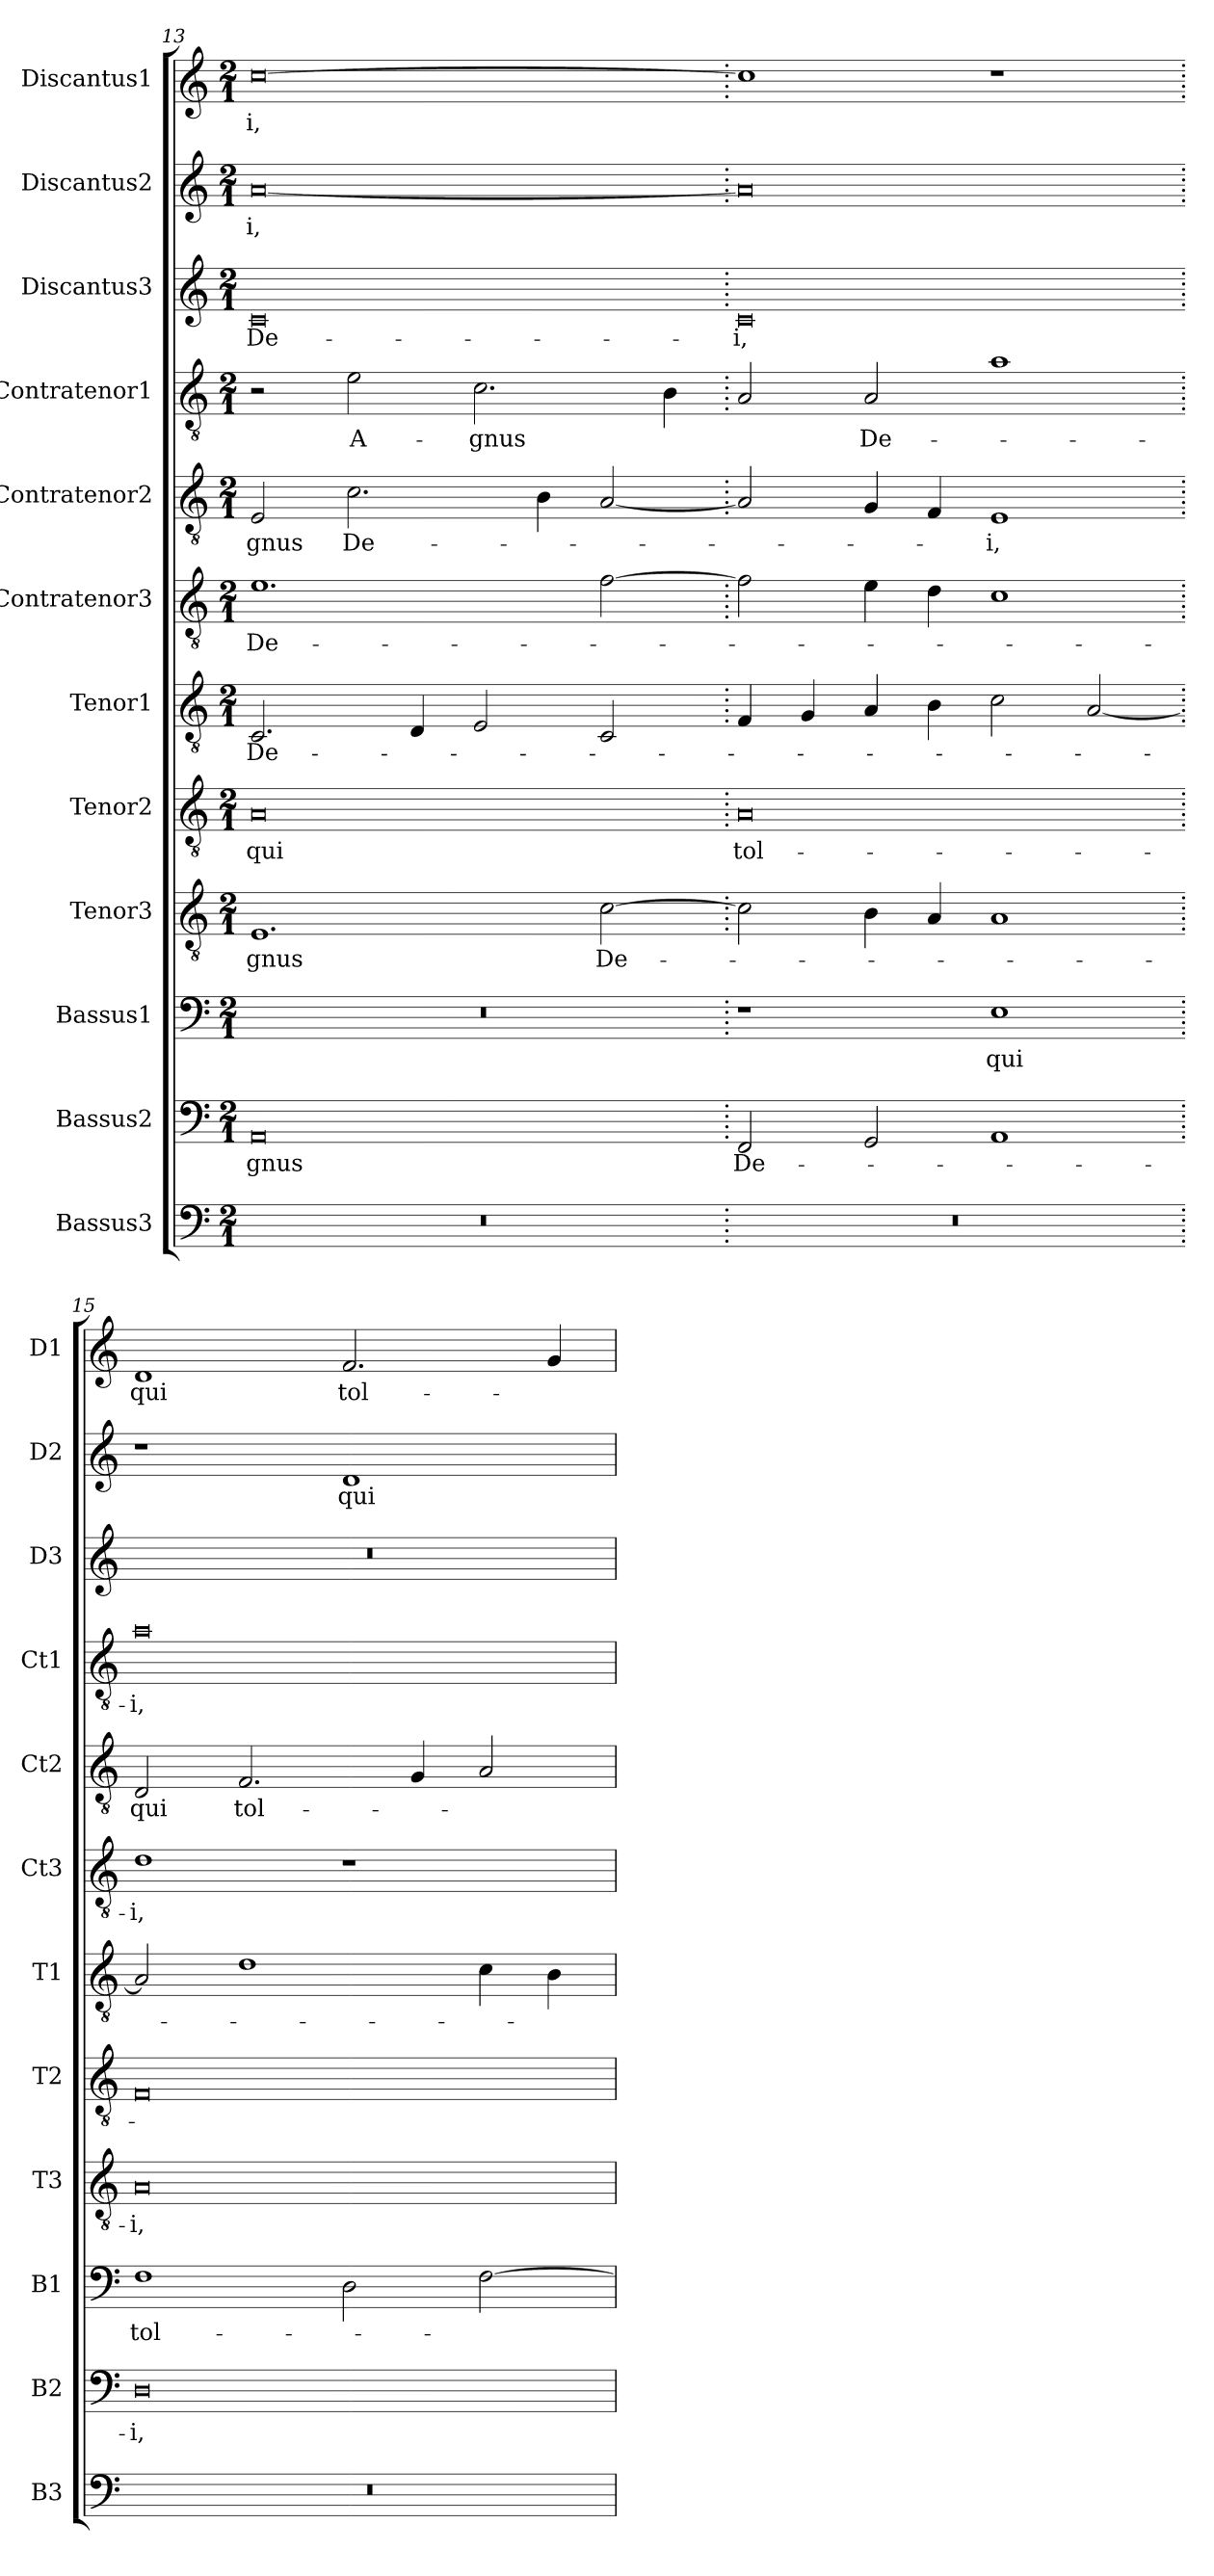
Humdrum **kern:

**kern	**kern	**text	**kern	**text	**kern	**text	**kern	**text	**kern	**text	**kern	**text	**kern	**text	**kern	**text	**kern	**text	**kern	**text	**kern	**text
*part12	*part11	*part11	*part10	*part10	*part9	*part9	*part8	*part8	*part7	*part7	*part6	*part6	*part5	*part5	*part4	*part4	*part3	*part3	*part2	*part2	*part1	*part1
*staff12	*staff11	*staff11	*staff10	*staff10	*staff9	*staff9	*staff8	*staff8	*staff7	*staff7	*staff6	*staff6	*staff5	*staff5	*staff4	*staff4	*staff3	*staff3	*staff2	*staff2	*staff1	*staff1
*I"Bassus3	*I"Bassus2	*	*I"Bassus1	*	*I"Tenor3	*	*I"Tenor2	*	*I"Tenor1	*	*I"Contratenor3	*	*I"Contratenor2	*	*I"Contratenor1	*	*I"Discantus3	*	*I"Discantus2	*	*I"Discantus1	*
*I'B3	*I'B2	*	*I'B1	*	*I'T3	*	*I'T2	*	*I'T1	*	*I'Ct3	*	*I'Ct2	*	*I'Ct1	*	*I'D3	*	*I'D2	*	*I'D1	*
*clefF4	*clefF4	*	*clefF4	*	*clefGv2	*	*clefGv2	*	*clefGv2	*	*clefGv2	*	*clefGv2	*	*clefGv2	*	*clefG2	*	*clefG2	*	*clefG2	*
*k[]	*k[]	*	*k[]	*	*k[]	*	*k[]	*	*k[]	*	*k[]	*	*k[]	*	*k[]	*	*k[]	*	*k[]	*	*k[]	*
*M2/1	*M2/1	*	*M2/1	*	*M2/1	*	*M2/1	*	*M2/1	*	*M2/1	*	*M2/1	*	*M2/1	*	*M2/1	*	*M2/1	*	*M2/1	*
=13	=13	=13	=13	=13	=13	=13	=13	=13	=13	=13	=13	=13	=13	=13	=13	=13	=13	=13	=13	=13	=13	=13
0r	0AA	-gnus	0r	.	1.E	-gnus	0A	qui	2.C	De-	1.e	De-	2E	-gnus	2r	.	0c	De-	[0a	-i,	[0cc	-i,
.	.	.	.	.	.	.	.	.	.	.	.	.	2.c	De-	2e	A-	.	.	.	.	.	.
.	.	.	.	.	.	.	.	.	4D	.	.	.	.	.	.	.	.	.	.	.	.	.
.	.	.	.	.	.	.	.	.	2E	.	.	.	.	.	2.c	-gnus	.	.	.	.	.	.
.	.	.	.	.	.	.	.	.	.	.	.	.	4B	.	.	.	.	.	.	.	.	.
.	.	.	.	.	[2c	De-	.	.	2C	.	[2f	.	[2A	.	.	.	.	.	.	.	.	.
.	.	.	.	.	.	.	.	.	.	.	.	.	.	.	4B	.	.	.	.	.	.	.
=14.	=14.	=14.	=14.	=14.	=14.	=14.	=14.	=14.	=14.	=14.	=14.	=14.	=14.	=14.	=14.	=14.	=14.	=14.	=14.	=14.	=14.	=14.
0r	2FF	De-	1r	.	2c]	.	0A	tol-	4F	.	2f]	.	2A]	.	2A	.	0c	-i,	0a]	.	1cc]	.
.	.	.	.	.	.	.	.	.	4G	.	.	.	.	.	.	.	.	.	.	.	.	.
.	2GG	.	.	.	4B	.	.	.	4A	.	4e	.	4G	.	2A	De-	.	.	.	.	.	.
.	.	.	.	.	4A	.	.	.	4B	.	4d	.	4F	.	.	.	.	.	.	.	.	.
.	1AA	.	1E	qui	1A	.	.	.	2c	.	1c	.	1E	-i,	1a	.	.	.	.	.	1r	.
.	.	.	.	.	.	.	.	.	[2A	.	.	.	.	.	.	.	.	.	.	.	.	.
=15.	=15.	=15.	=15.	=15.	=15.	=15.	=15.	=15.	=15.	=15.	=15.	=15.	=15.	=15.	=15.	=15.	=15.	=15.	=15.	=15.	=15.	=15.
0r	0D	-i,	1F	tol-	0A	-i,	0F	.	2A]	.	1d	-i,	2D	qui	0a	-i,	0r	.	1r	.	1d	qui
.	.	.	.	.	.	.	.	.	1d	.	.	.	2.F	tol-	.	.	.	.	.	.	.	.
.	.	.	2D	.	.	.	.	.	.	.	1r	.	.	.	.	.	.	.	1d	qui	2.f	tol-
.	.	.	.	.	.	.	.	.	.	.	.	.	4G	.	.	.	.	.	.	.	.	.
.	.	.	[2F	.	.	.	.	.	4c	.	.	.	2A	.	.	.	.	.	.	.	.	.
.	.	.	.	.	.	.	.	.	4B	.	.	.	.	.	.	.	.	.	.	.	4g	.
=	=	=	=	=	=	=	=	=	=	=	=	=	=	=	=	=	=	=	=	=	=	=
*-	*-	*-	*-	*-	*-	*-	*-	*-	*-	*-	*-	*-	*-	*-	*-	*-	*-	*-	*-	*-	*-	*-
